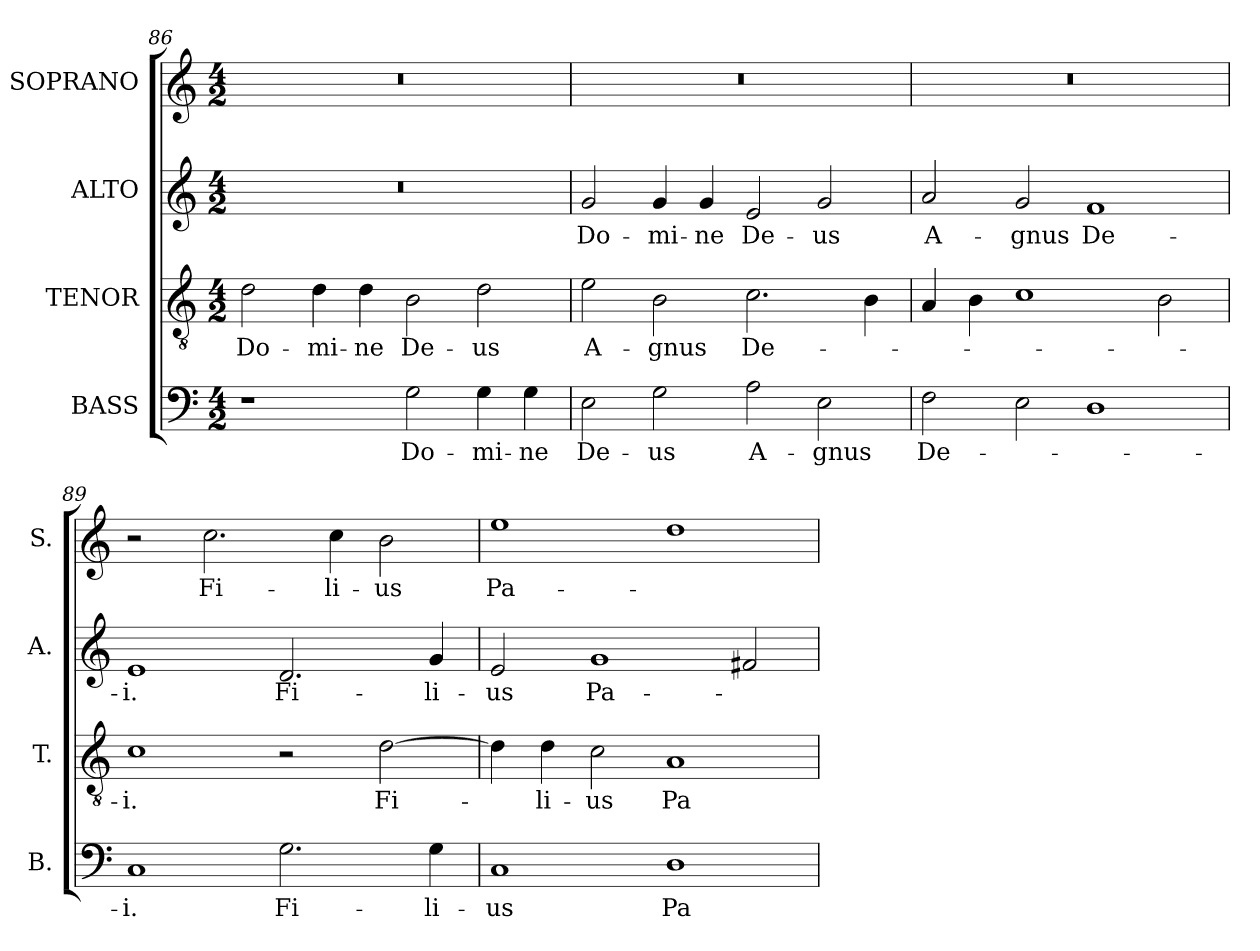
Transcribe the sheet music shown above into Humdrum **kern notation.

**kern	**text	**kern	**text	**kern	**text	**kern	**text
*part4	*part4	*part3	*part3	*part2	*part2	*part1	*part1
*staff4	*staff4	*staff3	*staff3	*staff2	*staff2	*staff1	*staff1
*I"BASS	*	*I"TENOR	*	*I"ALTO	*	*I"SOPRANO	*
*I'B.	*	*I'T.	*	*I'A.	*	*I'S.	*
*clefF4	*	*clefGv2	*	*clefG2	*	*clefG2	*
*	*	*ITrd7c12	*	*	*	*	*
*k[]	*	*k[]	*	*k[]	*	*k[]	*
*C:	*	*C:	*	*C:	*	*C:	*
*M4/2	*	*M4/2	*	*M4/2	*	*M4/2	*
=86	=86	=86	=86	=86	=86	=86	=86
!	!	!	!LO:LY:b:color=#000000	!LO:N:vis=1	!	!LO:N:vis=1	!
1r	.	2Di\	Do-	0r	.	0r	.
!	!	!	!LO:LY:b:color=#000000	!	!	!	!
.	.	4Di\	-mi-	.	.	.	.
!	!	!	!LO:LY:b:color=#000000	!	!	!	!
.	.	4Di\	-ne	.	.	.	.
!	!LO:LY:b:color=#000000	!	!	!	!	!	!
!	!	!	!LO:LY:b:color=#000000	!	!	!	!
2Gi\	Do-	2BBi\	De-	.	.	.	.
!	!LO:LY:b:color=#000000	!	!	!	!	!	!
!	!	!	!LO:LY:b:color=#000000	!	!	!	!
4Gi\	-mi-	2Di\	-us	.	.	.	.
!	!LO:LY:b:color=#000000	!	!	!	!	!	!
4Gi\	-ne	.	.	.	.	.	.
=87	=87	=87	=87	=87	=87	=87	=87
!	!LO:LY:b:color=#000000	!	!	!	!	!	!
!	!	!	!LO:LY:b:color=#000000	!	!	!	!
!	!	!	!	!	!LO:LY:b:color=#000000	!LO:N:vis=1	!
2Ei\	De-	2Ei\	A-	2gi/	Do-	0r	.
!	!LO:LY:b:color=#000000	!	!	!	!	!	!
!	!	!	!LO:LY:b:color=#000000	!	!	!	!
!	!	!	!	!	!LO:LY:b:color=#000000	!	!
2Gi\	-us	2BBi\	-gnus	4gi/	-mi-	.	.
!	!	!	!	!	!LO:LY:b:color=#000000	!	!
.	.	.	.	4gi/	-ne	.	.
!	!LO:LY:b:color=#000000	!	!	!	!	!	!
!	!	!	!LO:LY:b:color=#000000	!	!	!	!
!	!	!	!	!	!LO:LY:b:color=#000000	!	!
2Ai\	A-	2.Ci\	De-	2ei/	De-	.	.
!	!LO:LY:b:color=#000000	!	!	!	!	!	!
!	!	!	!	!	!LO:LY:b:color=#000000	!	!
2Ei\	-gnus	.	.	2gi/	-us	.	.
.	.	4BBi\	.	.	.	.	.
=88	=88	=88	=88	=88	=88	=88	=88
!	!LO:LY:b:color=#000000	!	!	!	!	!	!
!	!	!	!	!	!LO:LY:b:color=#000000	!LO:N:vis=1	!
2Fi\	De-	4AAi/	.	2ai/	A-	0r	.
.	.	4BBi\	.	.	.	.	.
!	!	!	!	!	!LO:LY:b:color=#000000	!	!
2Ei\	.	1Ci	.	2gi/	-gnus	.	.
!	!	!	!	!	!LO:LY:b:color=#000000	!	!
1Di	.	.	.	1fi	De-	.	.
.	.	2BBi\	.	.	.	.	.
=89	=89	=89	=89	=89	=89	=89	=89
!	!LO:LY:b:color=#000000	!	!	!	!	!	!
!	!	!	!LO:LY:b:color=#000000	!	!	!	!
!	!	!	!	!	!LO:LY:b:color=#000000	!	!
1Ci	-i.	1Ci	-i.	1ei	-i.	2r	.
!	!	!	!	!	!	!	!LO:LY:b:color=#000000
.	.	.	.	.	.	2.cci\	Fi-
!	!LO:LY:b:color=#000000	!	!	!	!	!	!
!	!	!	!	!	!LO:LY:b:color=#000000	!	!
2.Gi\	Fi-	2r	.	2.di/	Fi-	.	.
!	!	!	!	!	!	!	!LO:LY:b:color=#000000
.	.	.	.	.	.	4cci\	-li-
!	!	!	!LO:LY:b:color=#000000	!	!	!	!
!	!	!	!	!	!	!	!LO:LY:b:color=#000000
.	.	[2Di\	Fi-	.	.	2bi\	-us
!	!LO:LY:b:color=#000000	!	!	!	!	!	!
!	!	!	!	!	!LO:LY:b:color=#000000	!	!
4Gi\	-li-	.	.	4gi/	-li-	.	.
=90	=90	=90	=90	=90	=90	=90	=90
!	!LO:LY:b:color=#000000	!	!	!	!	!	!
!	!	!	!	!	!LO:LY:b:color=#000000	!	!
!	!	!	!	!	!	!	!LO:LY:b:color=#000000
1Ci	-us	4Di\]	.	2ei/	-us	1eei	Pa-
!	!	!	!LO:LY:b:color=#000000	!	!	!	!
.	.	4Di\	-li-	.	.	.	.
!	!	!	!LO:LY:b:color=#000000	!	!	!	!
!	!	!	!	!	!LO:LY:b:color=#000000	!	!
.	.	2Ci\	-us	1gi	Pa-	.	.
!	!LO:LY:b:color=#000000	!	!	!	!	!	!
!	!	!	!LO:LY:b:color=#000000	!	!	!	!
1Di	Pa-	1AAi	Pa-	.	.	1ddi	.
.	.	.	.	2f#Xi/	.	.	.
=	=	=	=	=	=	=	=
*-	*-	*-	*-	*-	*-	*-	*-
